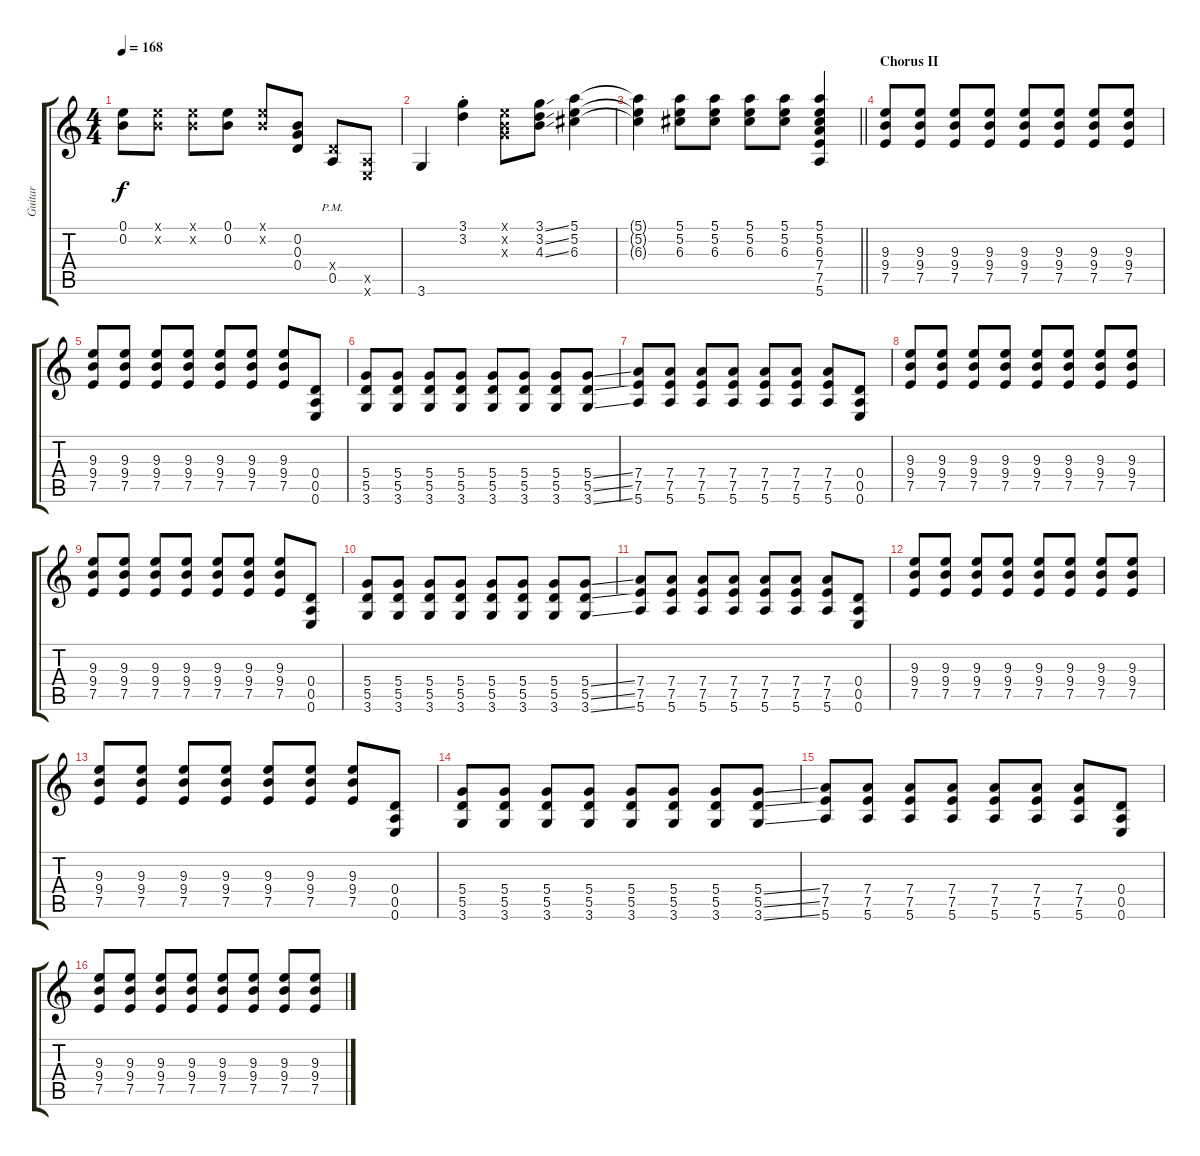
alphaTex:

\track ("Guitar" "Guitar") {instrument overdrivenguitar}
\staff {score tabs}
\tuning (E4 B3 G3 D3 A2 E2) {hide}
\ts (4 4)
\tempo 168
\clef g2
\ks c
(0.1 0.2).8{dy f} (0.1{x} 0.2{x}).8 (0.1{x} 0.2{x}).8 (0.1 0.2).8 (0.1{x} 0.2{x}).8 (0.2 0.3 0.4).8 (0.4{pm x} 0.5).8 (0.5{x} 0.6{x}).8 |
3.6.4 (3.1{st} 3.2{st}).4 (0.1{x} 0.2{x} 0.3{x}).8 (3.1{ss} 3.2{ss} 4.3{ss}).8 (5.1 5.2 6.3).4 |
\barLineRight lightlight
(5.1{t} 5.2{t} 6.3{t}).4 (5.1 5.2 6.3).8 (5.1 5.2 6.3).8 (5.1 5.2 6.3).8 (5.1 5.2 6.3).8 (5.1 5.2 6.3 7.4 7.5 5.6).4 |
\section ("" "Chorus II")
(9.3 9.4 7.5).8 (9.3 9.4 7.5).8 (9.3 9.4 7.5).8 (9.3 9.4 7.5).8 (9.3 9.4 7.5).8 (9.3 9.4 7.5).8 (9.3 9.4 7.5).8 (9.3 9.4 7.5).8 |
(9.3 9.4 7.5).8 (9.3 9.4 7.5).8 (9.3 9.4 7.5).8 (9.3 9.4 7.5).8 (9.3 9.4 7.5).8 (9.3 9.4 7.5).8 (9.3 9.4 7.5).8 (0.4 0.5 0.6).8 |
(5.4 5.5 3.6).8 (5.4 5.5 3.6).8 (5.4 5.5 3.6).8 (5.4 5.5 3.6).8 (5.4 5.5 3.6).8 (5.4 5.5 3.6).8 (5.4 5.5 3.6).8 (5.4{ss} 5.5{ss} 3.6{ss}).8 |
(7.4 7.5 5.6).8 (7.4 7.5 5.6).8 (7.4 7.5 5.6).8 (7.4 7.5 5.6).8 (7.4 7.5 5.6).8 (7.4 7.5 5.6).8 (7.4 7.5 5.6).8 (0.4 0.5 0.6).8 |
(9.3 9.4 7.5).8 (9.3 9.4 7.5).8 (9.3 9.4 7.5).8 (9.3 9.4 7.5).8 (9.3 9.4 7.5).8 (9.3 9.4 7.5).8 (9.3 9.4 7.5).8 (9.3 9.4 7.5).8 |
(9.3 9.4 7.5).8 (9.3 9.4 7.5).8 (9.3 9.4 7.5).8 (9.3 9.4 7.5).8 (9.3 9.4 7.5).8 (9.3 9.4 7.5).8 (9.3 9.4 7.5).8 (0.4 0.5 0.6).8 |
(5.4 5.5 3.6).8 (5.4 5.5 3.6).8 (5.4 5.5 3.6).8 (5.4 5.5 3.6).8 (5.4 5.5 3.6).8 (5.4 5.5 3.6).8 (5.4 5.5 3.6).8 (5.4{ss} 5.5{ss} 3.6{ss}).8 |
(7.4 7.5 5.6).8 (7.4 7.5 5.6).8 (7.4 7.5 5.6).8 (7.4 7.5 5.6).8 (7.4 7.5 5.6).8 (7.4 7.5 5.6).8 (7.4 7.5 5.6).8 (0.4 0.5 0.6).8 |
(9.3 9.4 7.5).8 (9.3 9.4 7.5).8 (9.3 9.4 7.5).8 (9.3 9.4 7.5).8 (9.3 9.4 7.5).8 (9.3 9.4 7.5).8 (9.3 9.4 7.5).8 (9.3 9.4 7.5).8 |
(9.3 9.4 7.5).8 (9.3 9.4 7.5).8 (9.3 9.4 7.5).8 (9.3 9.4 7.5).8 (9.3 9.4 7.5).8 (9.3 9.4 7.5).8 (9.3 9.4 7.5).8 (0.4 0.5 0.6).8 |
(5.4 5.5 3.6).8 (5.4 5.5 3.6).8 (5.4 5.5 3.6).8 (5.4 5.5 3.6).8 (5.4 5.5 3.6).8 (5.4 5.5 3.6).8 (5.4 5.5 3.6).8 (5.4{ss} 5.5{ss} 3.6{ss}).8 |
(7.4 7.5 5.6).8 (7.4 7.5 5.6).8 (7.4 7.5 5.6).8 (7.4 7.5 5.6).8 (7.4 7.5 5.6).8 (7.4 7.5 5.6).8 (7.4 7.5 5.6).8 (0.4 0.5 0.6).8 |
(9.3 9.4 7.5).8 (9.3 9.4 7.5).8 (9.3 9.4 7.5).8 (9.3 9.4 7.5).8 (9.3 9.4 7.5).8 (9.3 9.4 7.5).8 (9.3 9.4 7.5).8 (9.3 9.4 7.5).8
